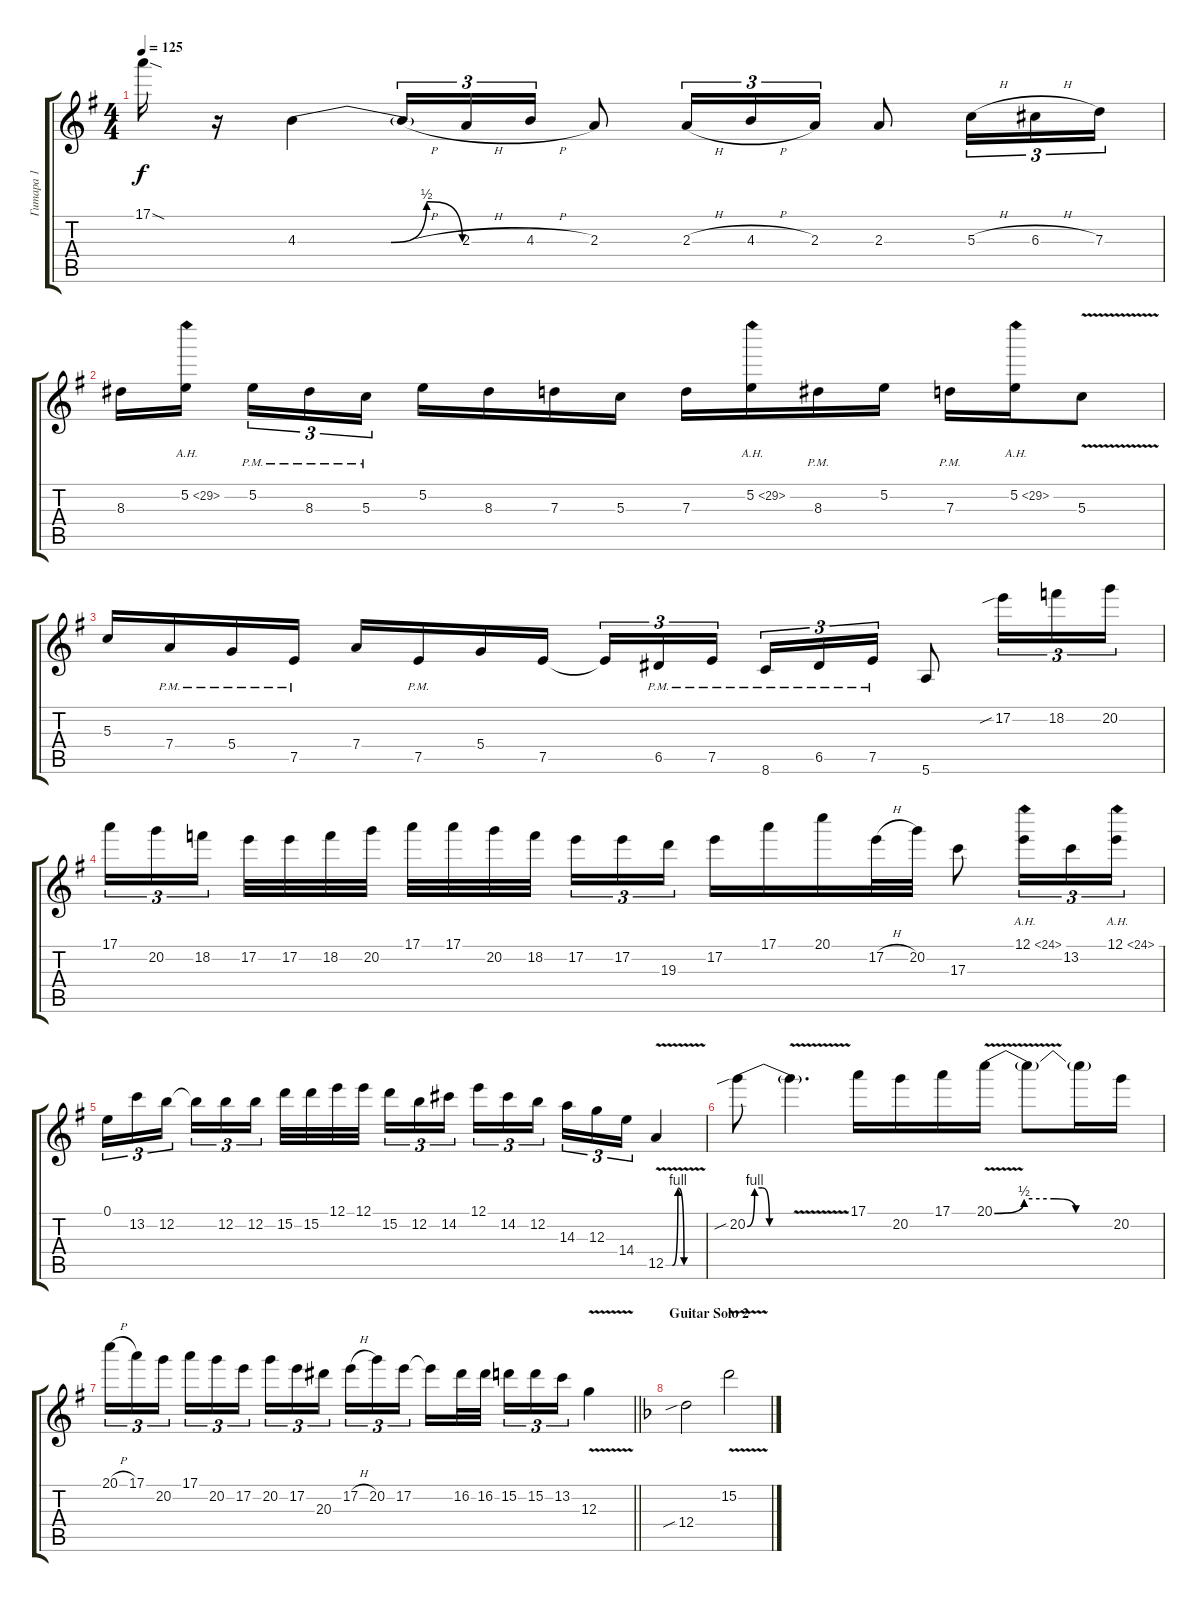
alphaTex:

\track ("Гитара 1" "Гитара 1") {instrument distortionguitar}
\staff {score tabs}
\tuning (E4 B3 G3 D3 A2 E2) {hide}
\ts (4 4)
\tempo 125
\clef g2
\ks eminor
17.1{sod t}.16{dy f} r.16 4.3{be (custom 0 0 34 0 47 2 60 0)}.4 4.3{h t}.16{tu (3 2)} 2.3{h}.16{tu (3 2)} 4.3{h}.16{tu (3 2)} 2.3.8 2.3{h}.16{tu (3 2)} 4.3{h}.16{tu (3 2)} 2.3.16{tu (3 2)} 2.3.8 5.3{h}.16{tu (3 2)} 6.3{h}.16{tu (3 2)} 7.3.16{tu (3 2)} |
8.3.16 5.2{ah 24}.16{beam splitsecondary} 5.2{pm}.16{tu (3 2)} 8.3{pm}.16{tu (3 2)} 5.3{pm}.16{tu (3 2)} 5.2.16 8.3.16 7.3.16 5.3.16 7.3.16 5.2{ah 24}.16 8.3{pm}.16 5.2.16 7.3{pm}.16 5.2{ah 24}.16 5.3{v}.8 |
5.3.16 7.4{pm}.16 5.4{pm}.16 7.5{pm}.16 7.4.16 7.5{pm}.16 5.4.16 7.5.16 7.5{t}.16{tu (3 2)} 6.5{pm}.16{tu (3 2)} 7.5{pm}.16{tu (3 2) beam splitsecondary} 8.6{pm}.16{tu (3 2)} 6.5{pm}.16{tu (3 2)} 7.5{pm}.16{tu (3 2)} 5.6.8 17.2{sib}.16{tu (3 2)} 18.2.16{tu (3 2)} 20.2.16{tu (3 2)} |
17.1.16{tu (3 2)} 20.2.16{tu (3 2)} 18.2.16{tu (3 2) beam splitsecondary} 17.2.32 17.2.32 18.2.32 20.2.32 17.1.32 17.1.32 20.2.32 18.2.32{beam splitsecondary} 17.2.16{tu (3 2)} 17.2.16{tu (3 2)} 19.3.16{tu (3 2)} 17.2.16 17.1.16 20.1.16 17.2{h}.32 20.2.32 17.3.8 12.1{ah 12}.16{tu (3 2)} 13.2.16{tu (3 2)} 12.1{ah 12}.16{tu (3 2)} |
0.1.16{tu (3 2)} 13.2.16{tu (3 2)} 12.2.16{tu (3 2) beam splitsecondary} 12.2{t}.16{tu (3 2)} 12.2.16{tu (3 2)} 12.2.16{tu (3 2)} 15.2.32 15.2.32 12.1.32 12.1.32{beam splitsecondary} 15.2.16{tu (3 2)} 12.2.16{tu (3 2)} 14.2.16{tu (3 2)} 12.1.16{tu (3 2)} 14.2.16{tu (3 2)} 12.2.16{tu (3 2) beam splitsecondary} 14.3.16{tu (3 2)} 12.3.16{tu (3 2)} 14.4.16{tu (3 2)} 12.5{be (custom 0 0 11 0 20 4 30 0 60 0) v}.4 |
20.2{be (custom 0 0 10 4 20 4 30 0 60 0) sib}.8 20.2{v t}.4{d} 17.1.16 20.2.16 17.1.16 20.1{be (custom 0 0 15 2 30 2 41 0 60 0) v}.16 20.1{t}.8 20.1{t}.16 20.2.16 |
\barLineRight lightlight
20.1{h}.16{tu (3 2)} 17.1.16{tu (3 2)} 20.2.16{tu (3 2) beam splitsecondary} 17.1.16{tu (3 2)} 20.2.16{tu (3 2)} 17.2.16{tu (3 2)} 20.2.16{tu (3 2)} 17.2.16{tu (3 2)} 20.3.16{tu (3 2) beam splitsecondary} 17.2{h}.16{tu (3 2)} 20.2.16{tu (3 2)} 17.2.16{tu (3 2)} 17.2{t}.16 16.2.32 16.2.32{beam splitsecondary} 15.2.16{tu (3 2)} 15.2.16{tu (3 2)} 13.2.16{tu (3 2)} 12.3{v}.4 |
\section ("" "Guitar Solo 2")
\ks dminor
12.4{sib}.2{volume 8} 15.2{v}.2
